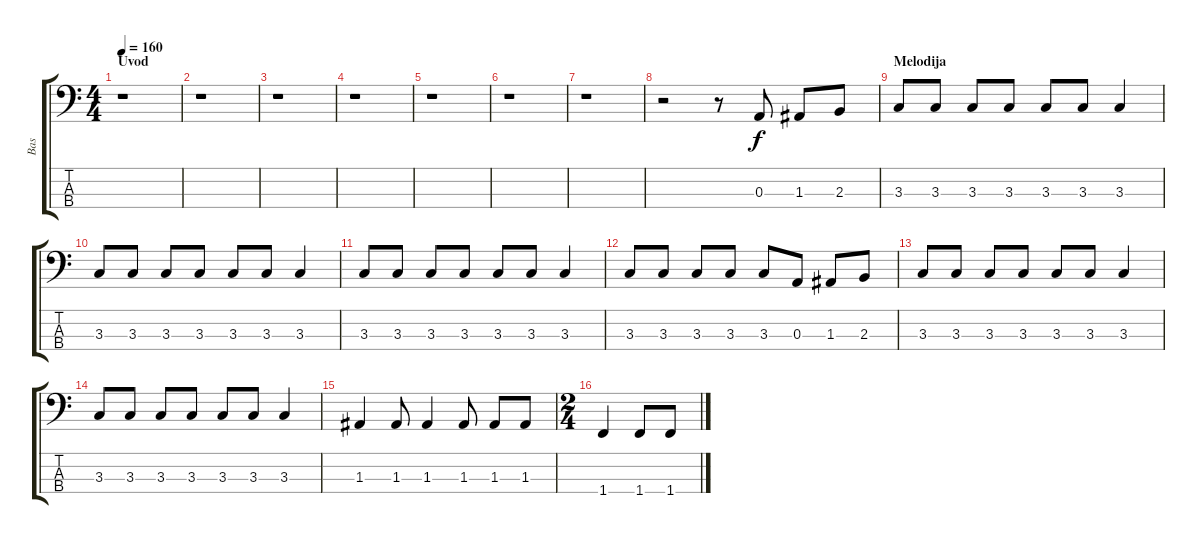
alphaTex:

\track ("Bas" "Bas") {instrument electricbassfinger}
\staff {score tabs}
\tuning (G2 D2 A1 E1) {hide}
\ts (4 4)
\section ("" "Uvod")
\tempo 160
\clef f4
\ks c
r.1{dy f instrument electricbassfinger} |
r.1 |
r.1 |
r.1 |
r.1 |
r.1 |
r.1 |
r.2 r.8 0.3.8 1.3.8 2.3.8 |
\section ("" "Melodija")
3.3.8 3.3.8 3.3.8 3.3.8 3.3.8 3.3.8 3.3.4 |
3.3.8 3.3.8 3.3.8 3.3.8 3.3.8 3.3.8 3.3.4 |
3.3.8 3.3.8 3.3.8 3.3.8 3.3.8 3.3.8 3.3.4 |
3.3.8 3.3.8 3.3.8 3.3.8 3.3.8 0.3.8 1.3.8 2.3.8 |
3.3.8 3.3.8 3.3.8 3.3.8 3.3.8 3.3.8 3.3.4 |
3.3.8 3.3.8 3.3.8 3.3.8 3.3.8 3.3.8 3.3.4 |
1.3.4 1.3.8 1.3.4 1.3.8 1.3.8 1.3.8 |
\ts (2 4)
1.4.4 1.4.8 1.4.8
